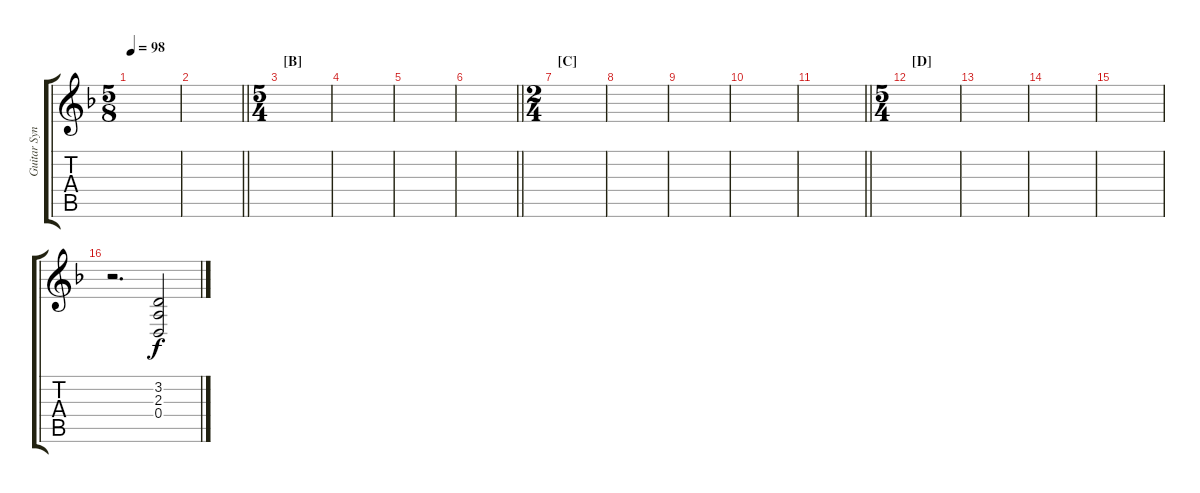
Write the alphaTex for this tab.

\track ("Guitar Synth" "Guitar Syn") {instrument lead2sawtooth}
\staff {score tabs}
\tuning (E4 B3 G3 D3 A2 D2) {hide}
\ts (5 8)
\tempo 98
\clef g2
\ks dminor
|
\barLineRight lightlight
|
\ts (5 4)
\section ("" "[B]")
|
|
|
\barLineRight lightlight
|
\ts (2 4)
\section ("" "[C]")
|
|
|
|
\barLineRight lightlight
|
\ts (5 4)
\section ("" "[D]")
|
|
|
|
r.2{d volume 3} (3.2 2.3 0.4).2{volume 6}
